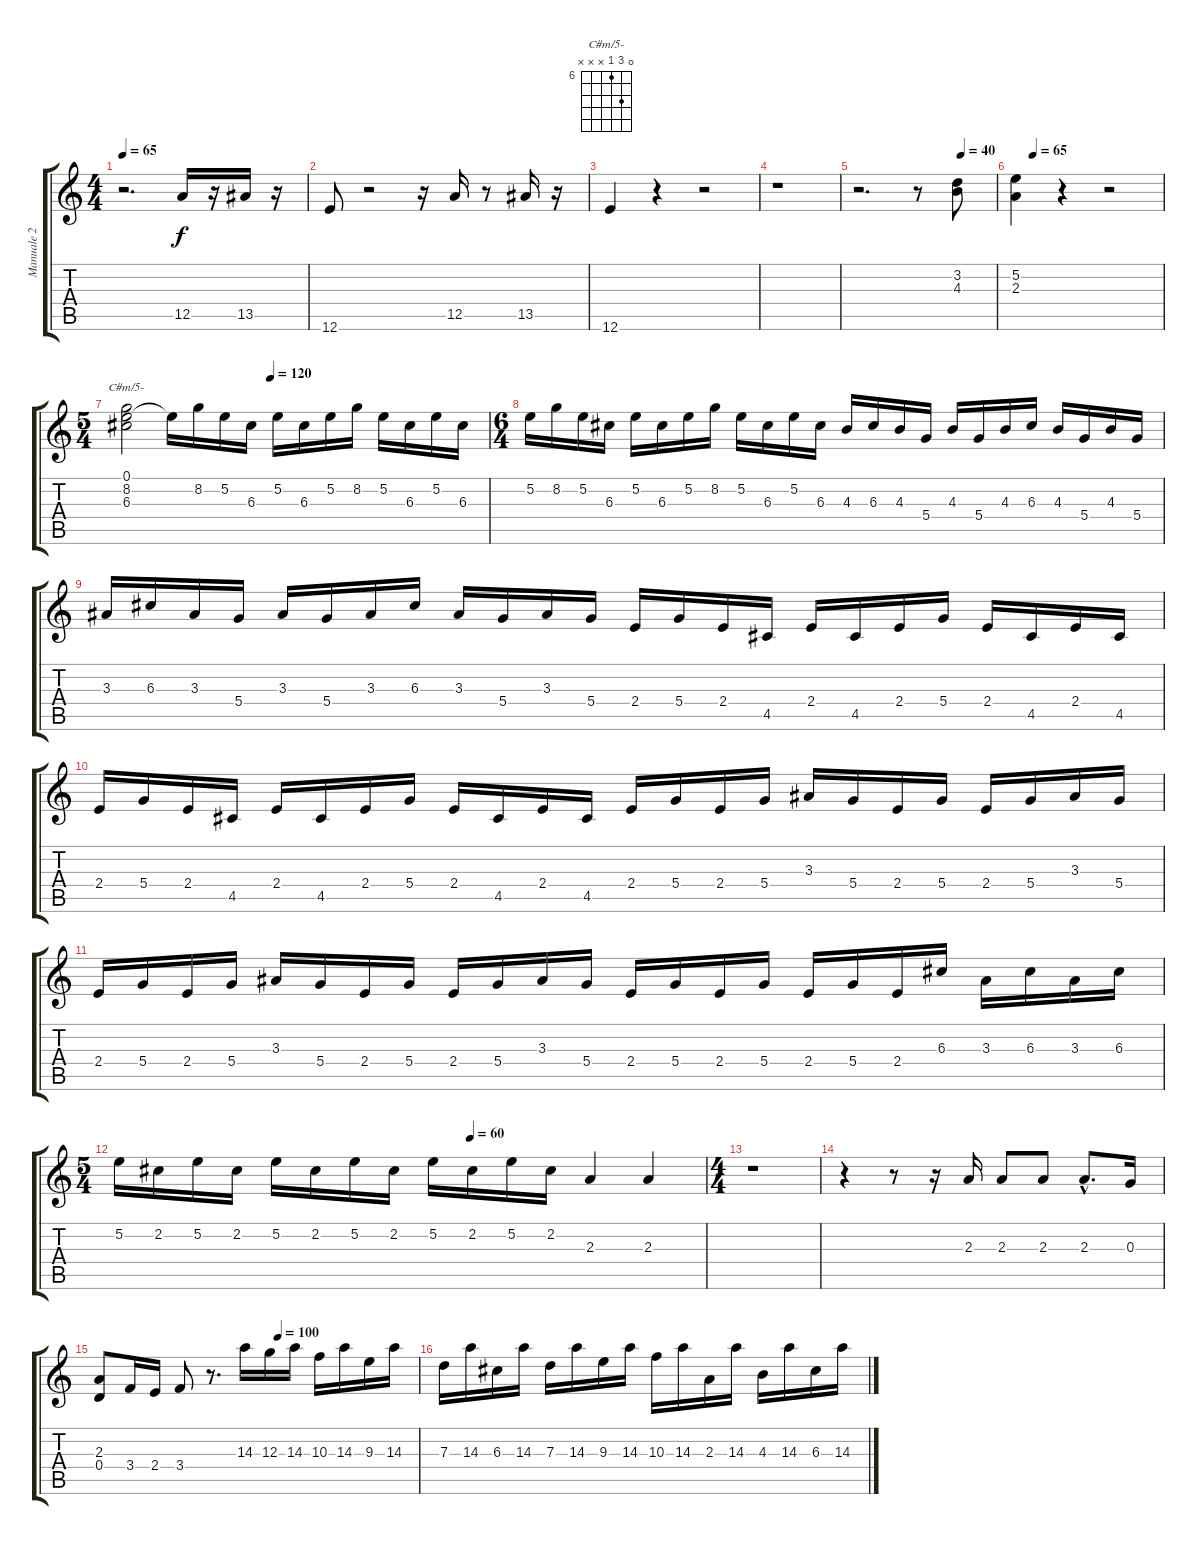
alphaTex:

\track ("Manuale 2" "Manuale 2") {instrument overdrivenguitar}
\staff {score tabs}
\tuning (E4 B3 G3 D3 A2 E2) {hide}
\chord ("C#m/5-" 0 8 6 x x x) {firstfret 6}
\ts (4 4)
\tempo 65
\clef g2
\ks c
r.2{d dy f} 12.5.16 r.16 13.5.16 r.16 |
12.6.8 r.2 r.16 12.5.16 r.8 13.5.16 r.16 |
12.6.4 r.4 r.2 |
r.1 |
\tempo (40 0.75)
r.2{d} r.8 (3.2 4.3).8 |
\tempo (65 0.125)
(5.2 2.3).4 r.4 r.2 |
\ts (5 4)
\tempo (120 0.4)
(0.1 8.2 6.3).2{ch "C#m/5-"} 0.1{t}.16 8.2.16 5.2.16 6.3.16 5.2.16 6.3.16 5.2.16 8.2.16 5.2.16 6.3.16 5.2.16 6.3.16 |
\ts (6 4)
5.2.16 8.2.16 5.2.16 6.3.16 5.2.16 6.3.16 5.2.16 8.2.16 5.2.16 6.3.16 5.2.16 6.3.16 4.3.16 6.3.16 4.3.16 5.4.16 4.3.16 5.4.16 4.3.16 6.3.16 4.3.16 5.4.16 4.3.16 5.4.16 |
3.3.16 6.3.16 3.3.16 5.4.16 3.3.16 5.4.16 3.3.16 6.3.16 3.3.16 5.4.16 3.3.16 5.4.16 2.4.16 5.4.16 2.4.16 4.5.16 2.4.16 4.5.16 2.4.16 5.4.16 2.4.16 4.5.16 2.4.16 4.5.16 |
2.4.16 5.4.16 2.4.16 4.5.16 2.4.16 4.5.16 2.4.16 5.4.16 2.4.16 4.5.16 2.4.16 4.5.16 2.4.16 5.4.16 2.4.16 5.4.16 3.3.16 5.4.16 2.4.16 5.4.16 2.4.16 5.4.16 3.3.16 5.4.16 |
2.4.16 5.4.16 2.4.16 5.4.16 3.3.16 5.4.16 2.4.16 5.4.16 2.4.16 5.4.16 3.3.16 5.4.16 2.4.16 5.4.16 2.4.16 5.4.16 2.4.16 5.4.16 2.4.16 6.3.16 3.3.16 6.3.16 3.3.16 6.3.16 |
\ts (5 4)
\tempo (60 0.6)
5.2.16 2.2.16 5.2.16 2.2.16 5.2.16 2.2.16 5.2.16 2.2.16 5.2.16 2.2.16 5.2.16 2.2.16 2.3.4 2.3.4 |
\ts (4 4)
r.1 |
r.4 r.8 r.16 2.3.16 2.3.8 2.3.8 2.3{hac}.8{d} 0.3.16 |
\tempo (100 0.5625)
(2.3 0.4).8 3.4.16 2.4.16 3.4.8 r.8{d} 14.3.16 12.3.16 14.3.16 10.3.16 14.3.16 9.3.16 14.3.16 |
7.3.16 14.3.16 6.3.16 14.3.16 7.3.16 14.3.16 9.3.16 14.3.16 10.3.16 14.3.16 2.3.16 14.3.16 4.3.16 14.3.16 6.3.16 14.3.16
